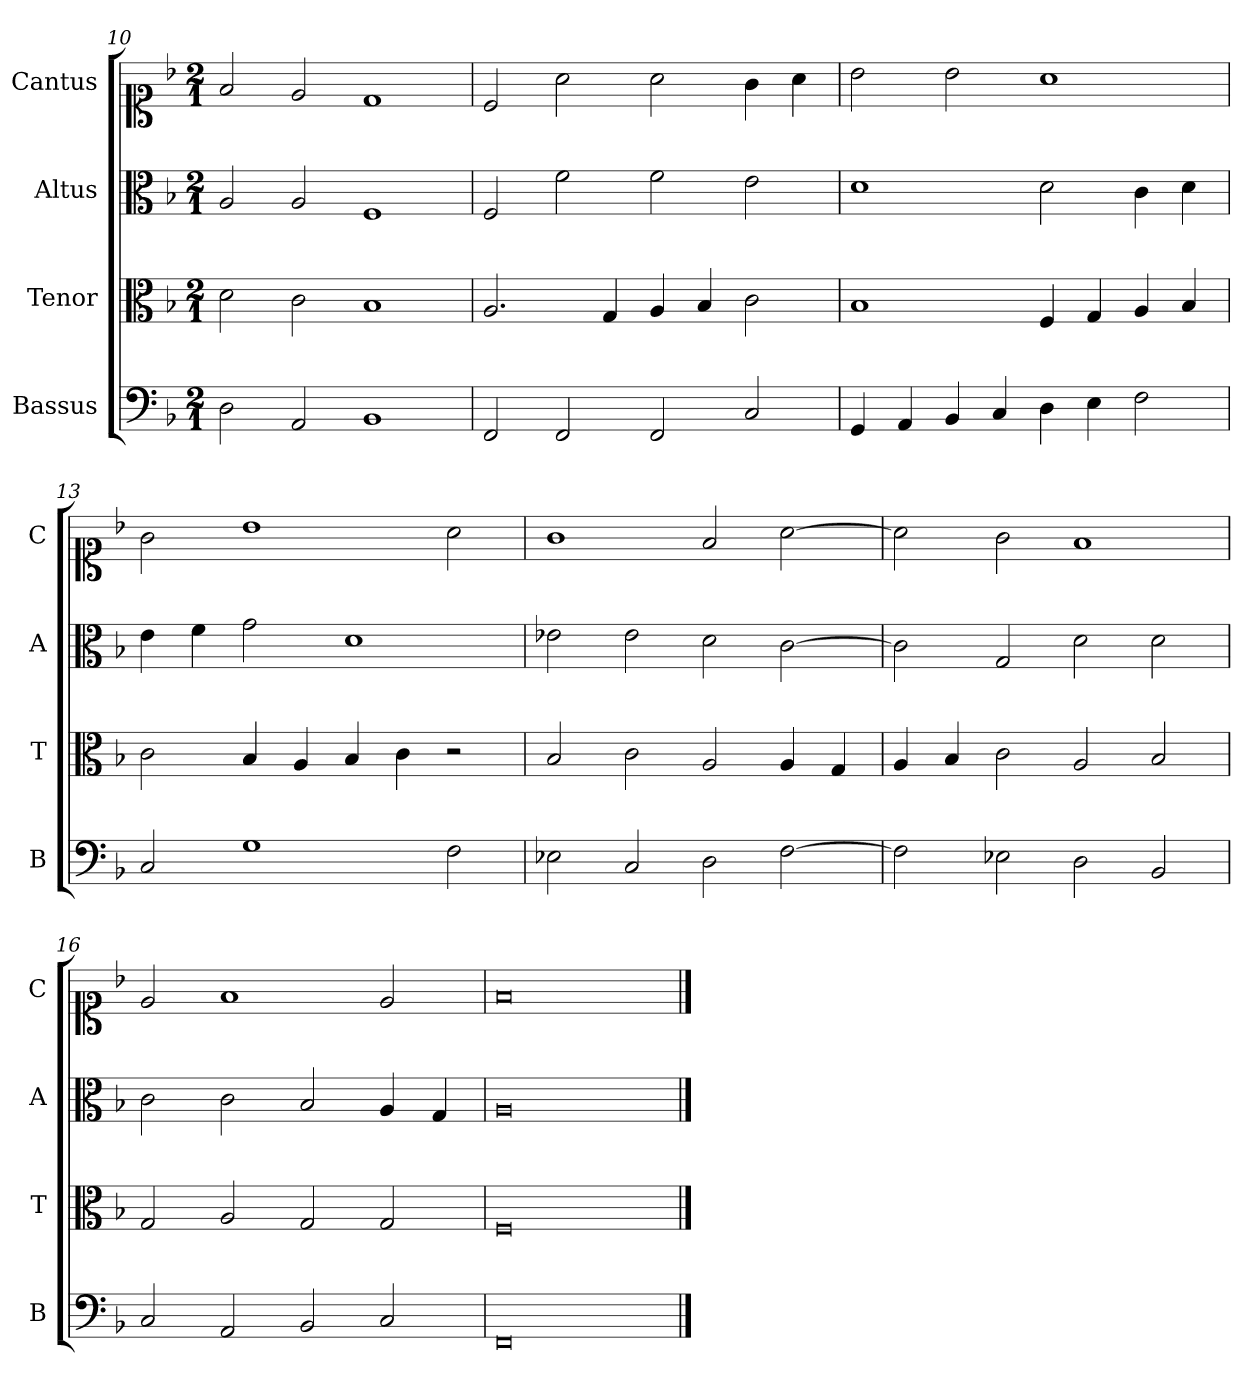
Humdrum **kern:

**kern	**kern	**kern	**kern
*part4	*part3	*part2	*part1
*staff4	*staff3	*staff2	*staff1
*I"Bassus	*I"Tenor	*I"Altus	*I"Cantus
*I'B	*I'T	*I'A	*I'C
*clefF4	*clefC3	*clefC3	*clefC1
*k[b-]	*k[b-]	*k[b-]	*k[b-]
*M2/1	*M2/1	*M2/1	*M2/1
=10	=10	=10	=10
2D	2d	2A	2f
2AA	2c	2A	2e
1BB-	1B-	1F	1d
=11	=11	=11	=11
2FF	2.A	2F	2c
2FF	.	2f	2a
.	4G	.	.
2FF	4A	2f	2a
.	4B-	.	.
2C	2c	2e	4g
.	.	.	4a
=12	=12	=12	=12
4GG	1B-	1d	2b-
4AA	.	.	.
4BB-	.	.	2b-
4C	.	.	.
4D	4F	2d	1a
4E	4G	.	.
2F	4A	4c	.
.	4B-	4d	.
=13	=13	=13	=13
2C	2c	4e	2g
.	.	4f	.
1G	4B-	2g	1b-
.	4A	.	.
.	4B-	1d	.
.	4c	.	.
2F	2r	.	2a
=14	=14	=14	=14
2E-X	2B-	2e-X	1g
2C	2c	2e-	.
2D	2A	2d	2f
[2F	4A	[2c	[2a
.	4G	.	.
=15	=15	=15	=15
2F]	4A	2c]	2a]
.	4B-	.	.
2E-X	2c	2G	2g
2D	2A	2d	1f
2BB-	2B-	2d	.
=16	=16	=16	=16
2C	2G	2c	2e
2AA	2A	2c	1f
2BB-	2G	2B-	.
2C	2G	4A	2e
.	.	4G	.
=17	=17	=17	=17
0FF	0F	0A	0f
==	==	==	==
*-	*-	*-	*-
